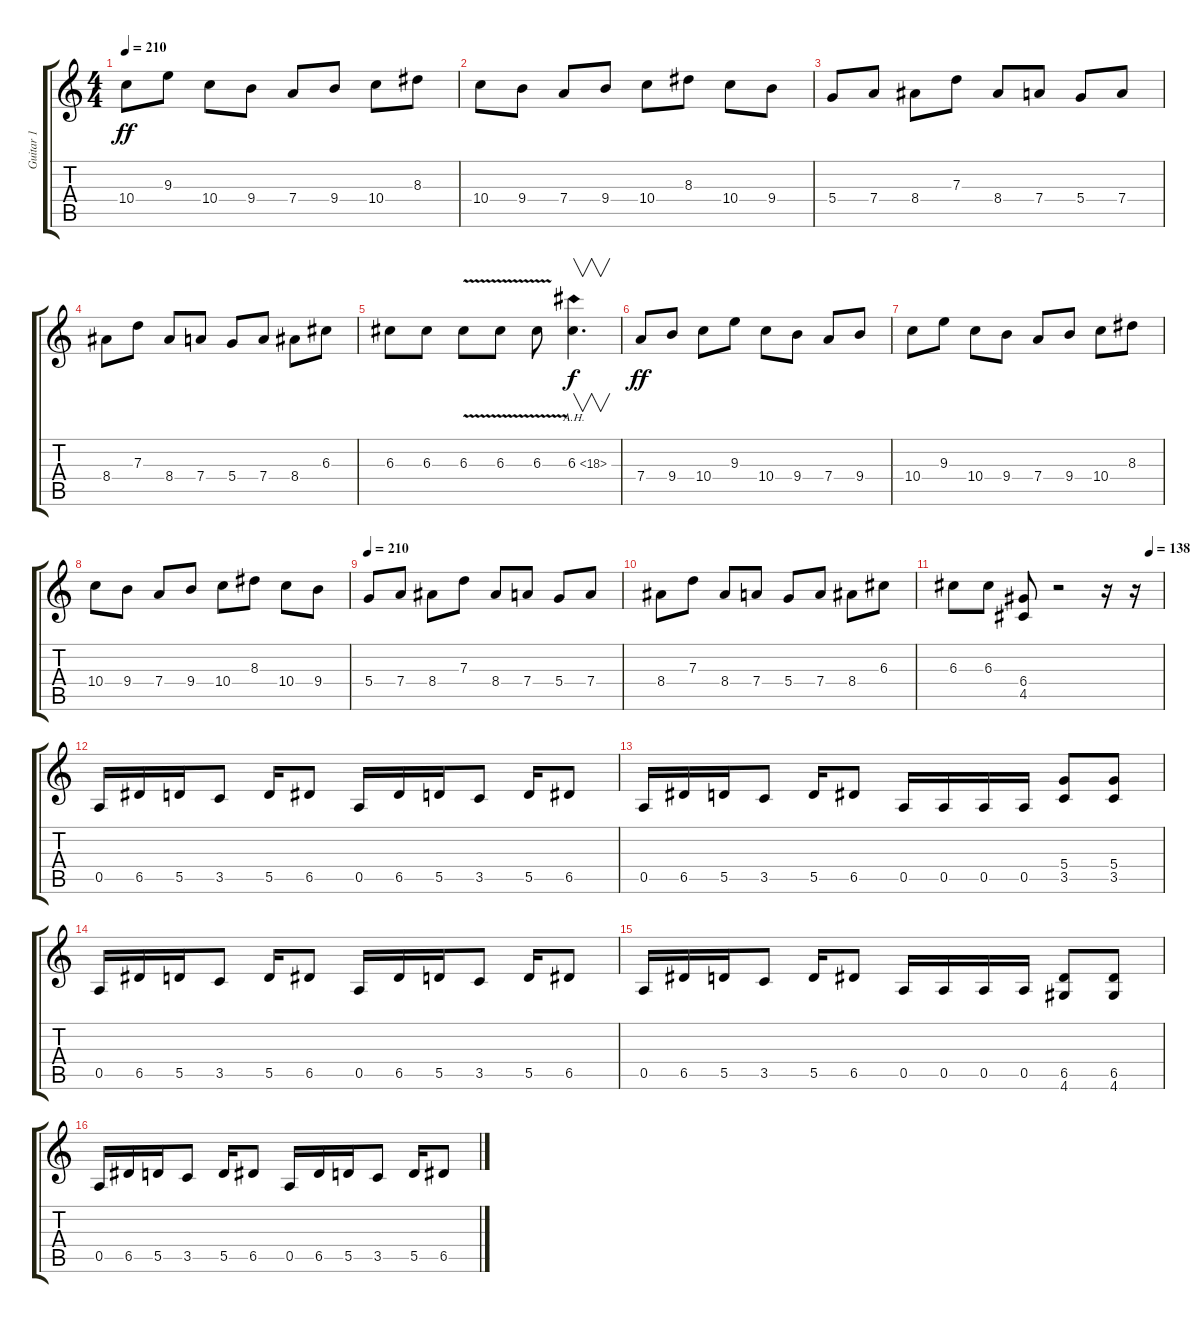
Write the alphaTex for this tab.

\track ("Guitar 1" "Guitar 1") {instrument distortionguitar}
\staff {score tabs}
\tuning (E4 B3 G3 D3 A2 E2) {hide}
\ts (4 4)
\tempo 210
\clef g2
\ks c
10.4.8{dy ff} 9.3.8 10.4.8 9.4.8 7.4.8 9.4.8 10.4.8 8.3.8 |
10.4.8 9.4.8 7.4.8 9.4.8 10.4.8 8.3.8 10.4.8 9.4.8 |
5.4.8 7.4.8 8.4.8 7.3.8 8.4.8 7.4.8 5.4.8 7.4.8 |
8.4.8 7.3.8 8.4.8 7.4.8 5.4.8 7.4.8 8.4.8 6.3.8 |
6.3.8 6.3.8 6.3{v}.8 6.3{v}.8 6.3{v}.8 6.3{ah 12}.4{v d dy f} |
7.4.8{dy ff} 9.4.8 10.4.8 9.3.8 10.4.8 9.4.8 7.4.8 9.4.8 |
10.4.8 9.3.8 10.4.8 9.4.8 7.4.8 9.4.8 10.4.8 8.3.8 |
10.4.8 9.4.8 7.4.8 9.4.8 10.4.8 8.3.8 10.4.8 9.4.8 |
\tempo 210
5.4.8 7.4.8 8.4.8 7.3.8 8.4.8 7.4.8 5.4.8 7.4.8 |
8.4.8 7.3.8 8.4.8 7.4.8 5.4.8 7.4.8 8.4.8 6.3.8 |
\tempo (138 0.9375)
6.3.8 6.3.8 (6.4 4.5).8 r.2 r.16 r.16 |
0.5.16 6.5.16 5.5.16 3.5.8 5.5.16 6.5.8 0.5.16 6.5.16 5.5.16 3.5.8 5.5.16 6.5.8 |
0.5.16 6.5.16 5.5.16 3.5.8 5.5.16 6.5.8 0.5.16 0.5.16 0.5.16 0.5.16 (5.4 3.5).8 (5.4 3.5).8 |
0.5.16 6.5.16 5.5.16 3.5.8 5.5.16 6.5.8 0.5.16 6.5.16 5.5.16 3.5.8 5.5.16 6.5.8 |
0.5.16 6.5.16 5.5.16 3.5.8 5.5.16 6.5.8 0.5.16 0.5.16 0.5.16 0.5.16 (6.5 4.6).8 (6.5 4.6).8 |
0.5.16 6.5.16 5.5.16 3.5.8 5.5.16 6.5.8 0.5.16 6.5.16 5.5.16 3.5.8 5.5.16 6.5.8
